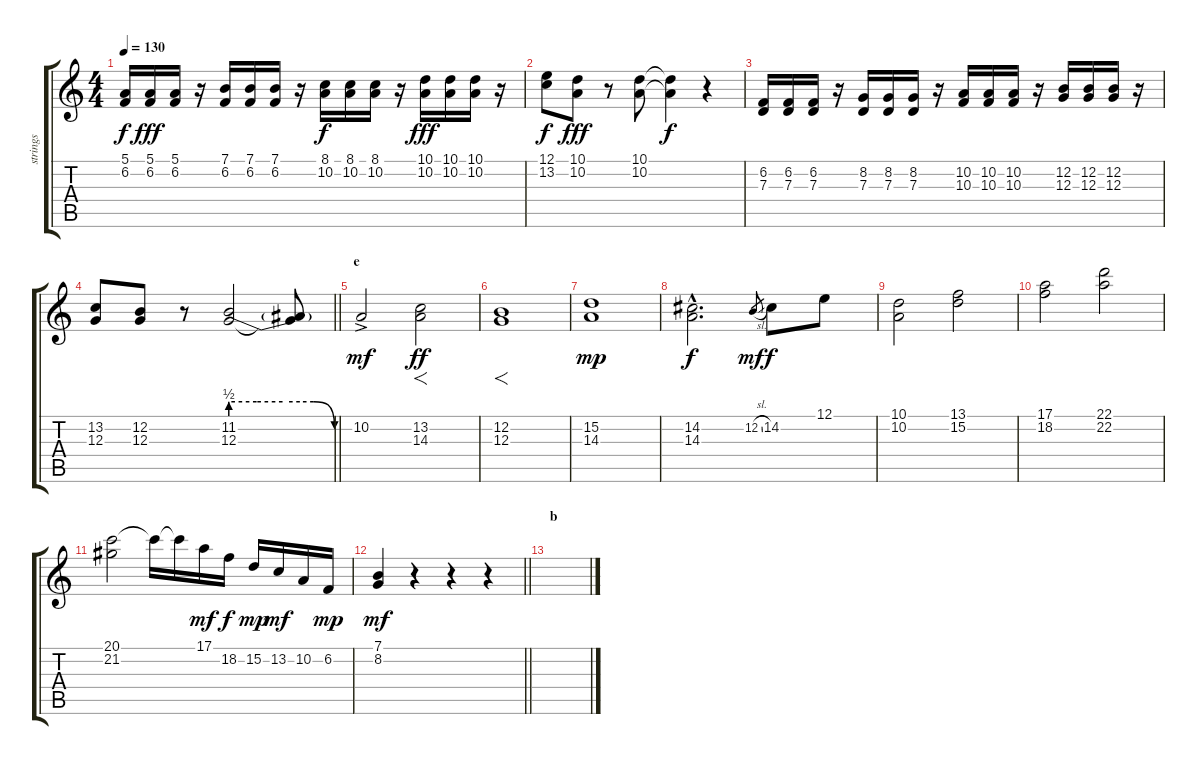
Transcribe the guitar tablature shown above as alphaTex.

\track ("strings" "strings") {instrument violin}
\staff {score tabs}
\tuning (E4 B3 G3 D3 A2 E2) {hide}
\ts (4 4)
\tempo 130
\clef g2
\ks c
(5.1 6.2).16{dy f instrument violin} (5.1 6.2).16{dy fff} (5.1 6.2).16 r.16 (7.1 6.2).16 (7.1 6.2).16 (7.1 6.2).16 r.16 (8.1 10.2).16{dy f} (8.1 10.2).16 (8.1 10.2).16 r.16 (10.1 10.2).16{dy fff} (10.1 10.2).16 (10.1 10.2).16 r.16 |
(12.1 13.2).8{dy f} (10.1 10.2).8{dy fff} r.8 (10.1 10.2).8 (10.1{t} 10.2{t}).4{dy f} r.4 |
(6.2 7.3).16 (6.2 7.3).16 (6.2 7.3).16 r.16 (8.2 7.3).16 (8.2 7.3).16 (8.2 7.3).16 r.16 (10.2 10.3).16 (10.2 10.3).16 (10.2 10.3).16 r.16 (12.2 12.3).16 (12.2 12.3).16 (12.2 12.3).16 r.16 |
\barLineRight lightlight
(13.2 12.3).8 (12.2 12.3).8 r.8 (11.2{be (custom 0 2 15 2 30 2 40 2 48 2 60 0)} 12.3).2 (11.2{t} 12.3{t}).8 |
\section ("" "e")
10.2{ac}.2{dy mf} (13.2 14.3).2{f dy ff} |
(12.2 12.3).1{f} |
(15.2 14.3).1{dy mp} |
(14.2{hac} 14.3{hac}).2{d dy f} 12.2{sl}.8{gr dy mf} 14.2.8{dy f} 12.1.8 |
(10.1 10.2).2 (13.1 15.2).2 |
(17.1 18.2).2 (22.1 22.2).2 |
(20.1 21.2).2 20.1{t}.16 20.1{t}.16 17.1.16{dy mf} 18.2.16{dy f} 15.2.16{dy mp} 13.2.16{dy mf} 10.2.16 6.2.16{dy mp} |
\barLineRight lightlight
(7.1 8.2).4{dy mf} r.4 r.4 r.4 |
\section ("" "b")
